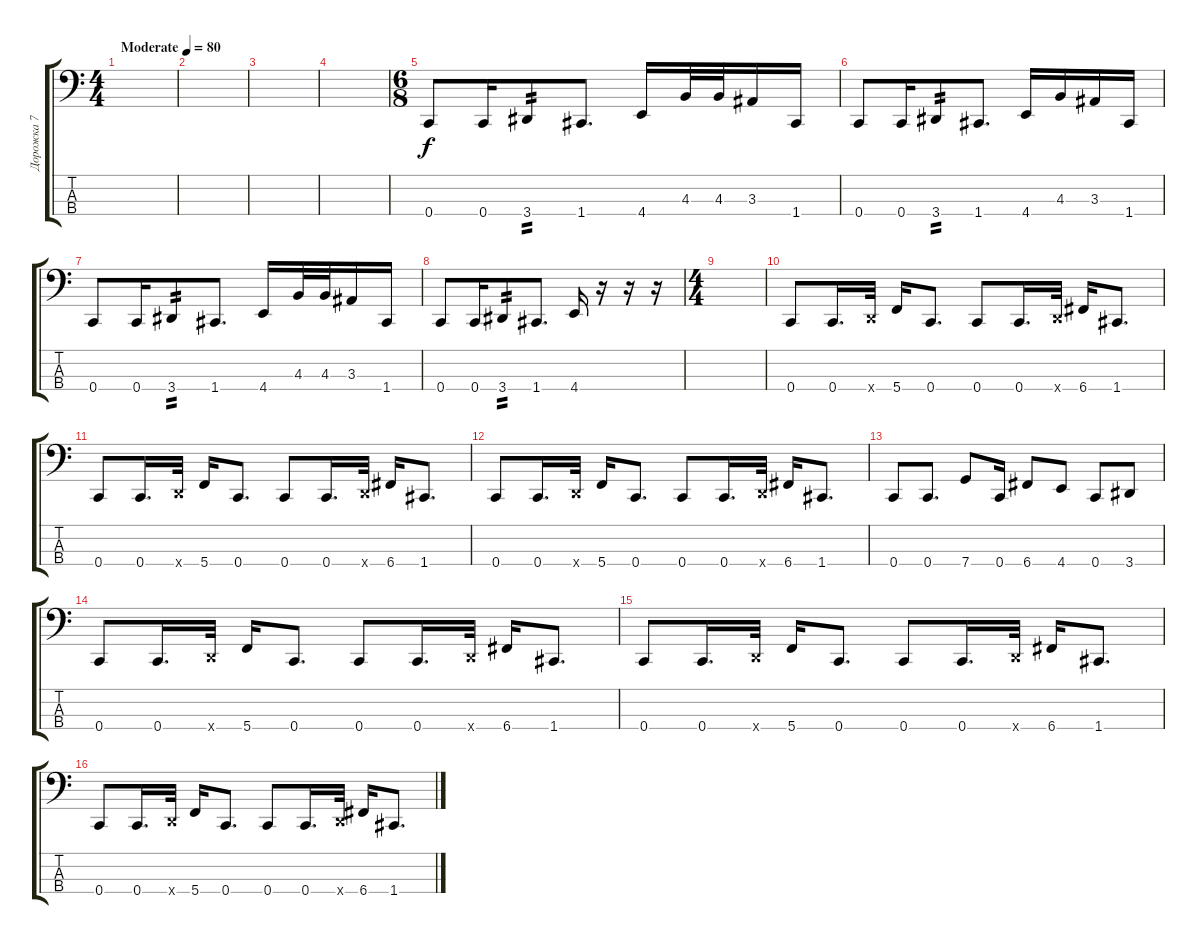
\track ("Дорожка 7" "Дорожка 7") {instrument electricbassfinger}
\staff {score tabs}
\tuning (F2 C2 G1 C1) {hide}
\ts (4 4)
\tempo (80 "Moderate")
\clef f4
\ks c
|
|
|
|
\ts (6 8)
0.4.8 0.4.16 3.4.8{tp 2} 1.4.8{d} 4.4.16 4.3.32 4.3.32 3.3.16 1.4.16 |
0.4.8 0.4.16 3.4.8{tp 2} 1.4.8{d} 4.4.16 4.3.16 3.3.16 1.4.16 |
0.4.8 0.4.16 3.4.8{tp 2} 1.4.8{d} 4.4.16 4.3.32 4.3.32 3.3.16 1.4.16 |
0.4.8 0.4.16 3.4.8{tp 2} 1.4.8{d} 4.4.16 r.16 r.16 r.16 |
\ts (4 4)
|
0.4.8 0.4.16{d} 2.4{x}.32 5.4.16 0.4.8{d} 0.4.8 0.4.16{d} 2.4{x}.32 6.4.16 1.4.8{d} |
0.4.8 0.4.16{d} 2.4{x}.32 5.4.16 0.4.8{d} 0.4.8 0.4.16{d} 2.4{x}.32 6.4.16 1.4.8{d} |
0.4.8 0.4.16{d} 2.4{x}.32 5.4.16 0.4.8{d} 0.4.8 0.4.16{d} 2.4{x}.32 6.4.16 1.4.8{d} |
0.4.8 0.4.8{d} 7.4.8 0.4.16 6.4.8 4.4.8 0.4.8 3.4.8 |
0.4.8 0.4.16{d} 2.4{x}.32 5.4.16 0.4.8{d} 0.4.8 0.4.16{d} 2.4{x}.32 6.4.16 1.4.8{d} |
0.4.8 0.4.16{d} 2.4{x}.32 5.4.16 0.4.8{d} 0.4.8 0.4.16{d} 2.4{x}.32 6.4.16 1.4.8{d} |
0.4.8 0.4.16{d} 2.4{x}.32 5.4.16 0.4.8{d} 0.4.8 0.4.16{d} 2.4{x}.32 6.4.16 1.4.8{d}
